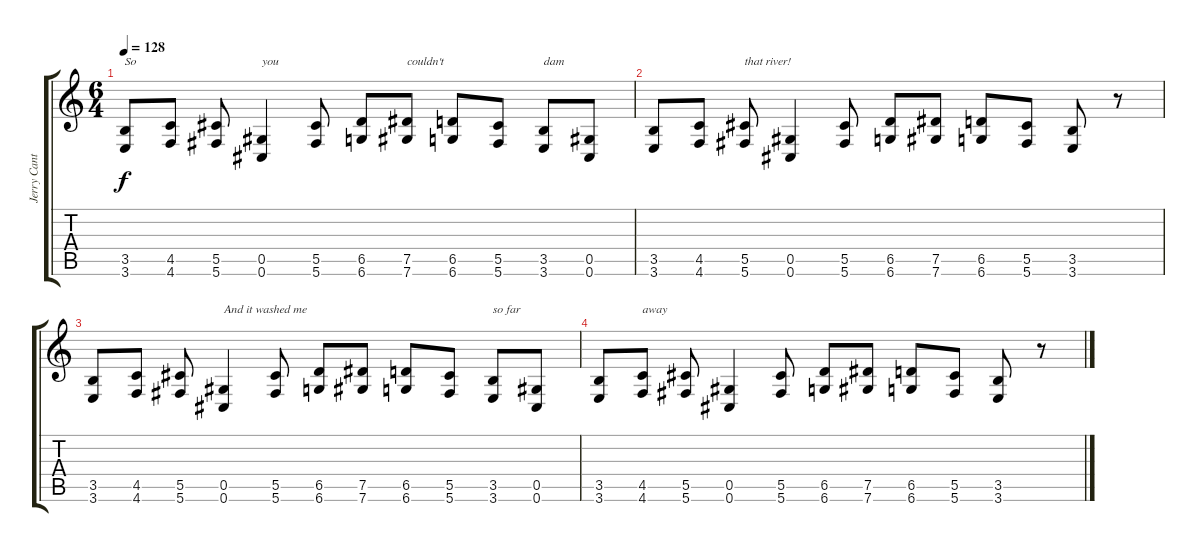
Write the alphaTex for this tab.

\track ("Jerry Cantrell (Rythm Guitar)" "Jerry Cant") {instrument distortionguitar}
\staff {score tabs}
\tuning (Eb4 Bb3 Gb3 Db3 Ab2 Db2) {hide}
\ts (6 4)
\tempo 128
\clef g2
\ks c
(3.5 3.6).8{txt "So" dy f} (4.5 4.6).8 (5.5 5.6).8 (0.5 0.6).4{txt "you"} (5.5 5.6).8 (6.5 6.6).8 (7.5 7.6).8{txt "couldn't "} (6.5 6.6).8 (5.5 5.6).8 (3.5 3.6).8{txt "dam"} (0.5 0.6).8 |
(3.5 3.6).8 (4.5 4.6).8 (5.5 5.6).8{txt "that river!"} (0.5 0.6).4 (5.5 5.6).8 (6.5 6.6).8 (7.5 7.6).8 (6.5 6.6).8 (5.5 5.6).8 (3.5 3.6).8 r.8 |
(3.5 3.6).8 (4.5 4.6).8 (5.5 5.6).8 (0.5 0.6).4{txt "And it washed me"} (5.5 5.6).8 (6.5 6.6).8 (7.5 7.6).8 (6.5 6.6).8 (5.5 5.6).8 (3.5 3.6).8{txt "so far"} (0.5 0.6).8 |
(3.5 3.6).8 (4.5 4.6).8{txt "away"} (5.5 5.6).8 (0.5 0.6).4 (5.5 5.6).8 (6.5 6.6).8 (7.5 7.6).8 (6.5 6.6).8 (5.5 5.6).8 (3.5 3.6).8 r.8
